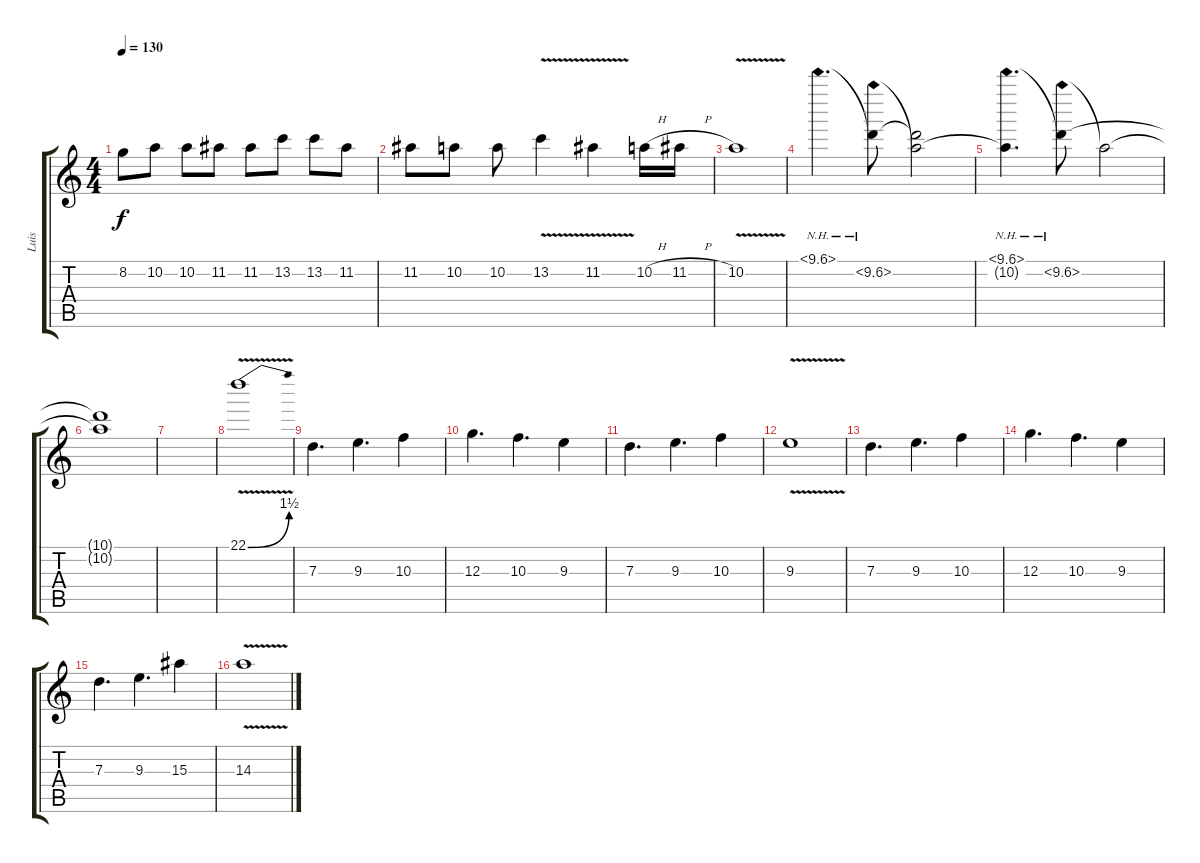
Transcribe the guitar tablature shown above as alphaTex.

\track ("Luis" "Luis") {instrument distortionguitar}
\staff {score tabs}
\tuning (E4 B3 G3 D3 A2 E2) {hide}
\ts (4 4)
\tempo 130
\clef g2
\ks c
8.2.8{dy f} 10.2.8 10.2.8 11.2.8 11.2.8 13.2.8 13.2.8 11.2.8 |
11.2.8 10.2.8 10.2.8 13.2{v}.4 11.2{v}.4 10.2{h}.16 11.2{h}.16 |
10.2{v}.1 |
10.1{nh}.4{d} (10.1{t} 10.2{nh}).8 (10.1{t} 10.2{t}).2 |
(10.1{nh} 10.2{t}).4{d} (10.1{t} 10.2{nh}).8 10.2{t}.2 |
(10.1{t} 10.2{t}).1 |
|
22.1{be (bend 0 0 60 6) v}.1 |
7.3.4{d} 9.3.4{d} 10.3.4 |
12.3.4{d} 10.3.4{d} 9.3.4 |
7.3.4{d} 9.3.4{d} 10.3.4 |
9.3{v}.1 |
7.3.4{d} 9.3.4{d} 10.3.4 |
12.3.4{d} 10.3.4{d} 9.3.4 |
7.3.4{d} 9.3.4{d} 15.3.4 |
14.3{v}.1
